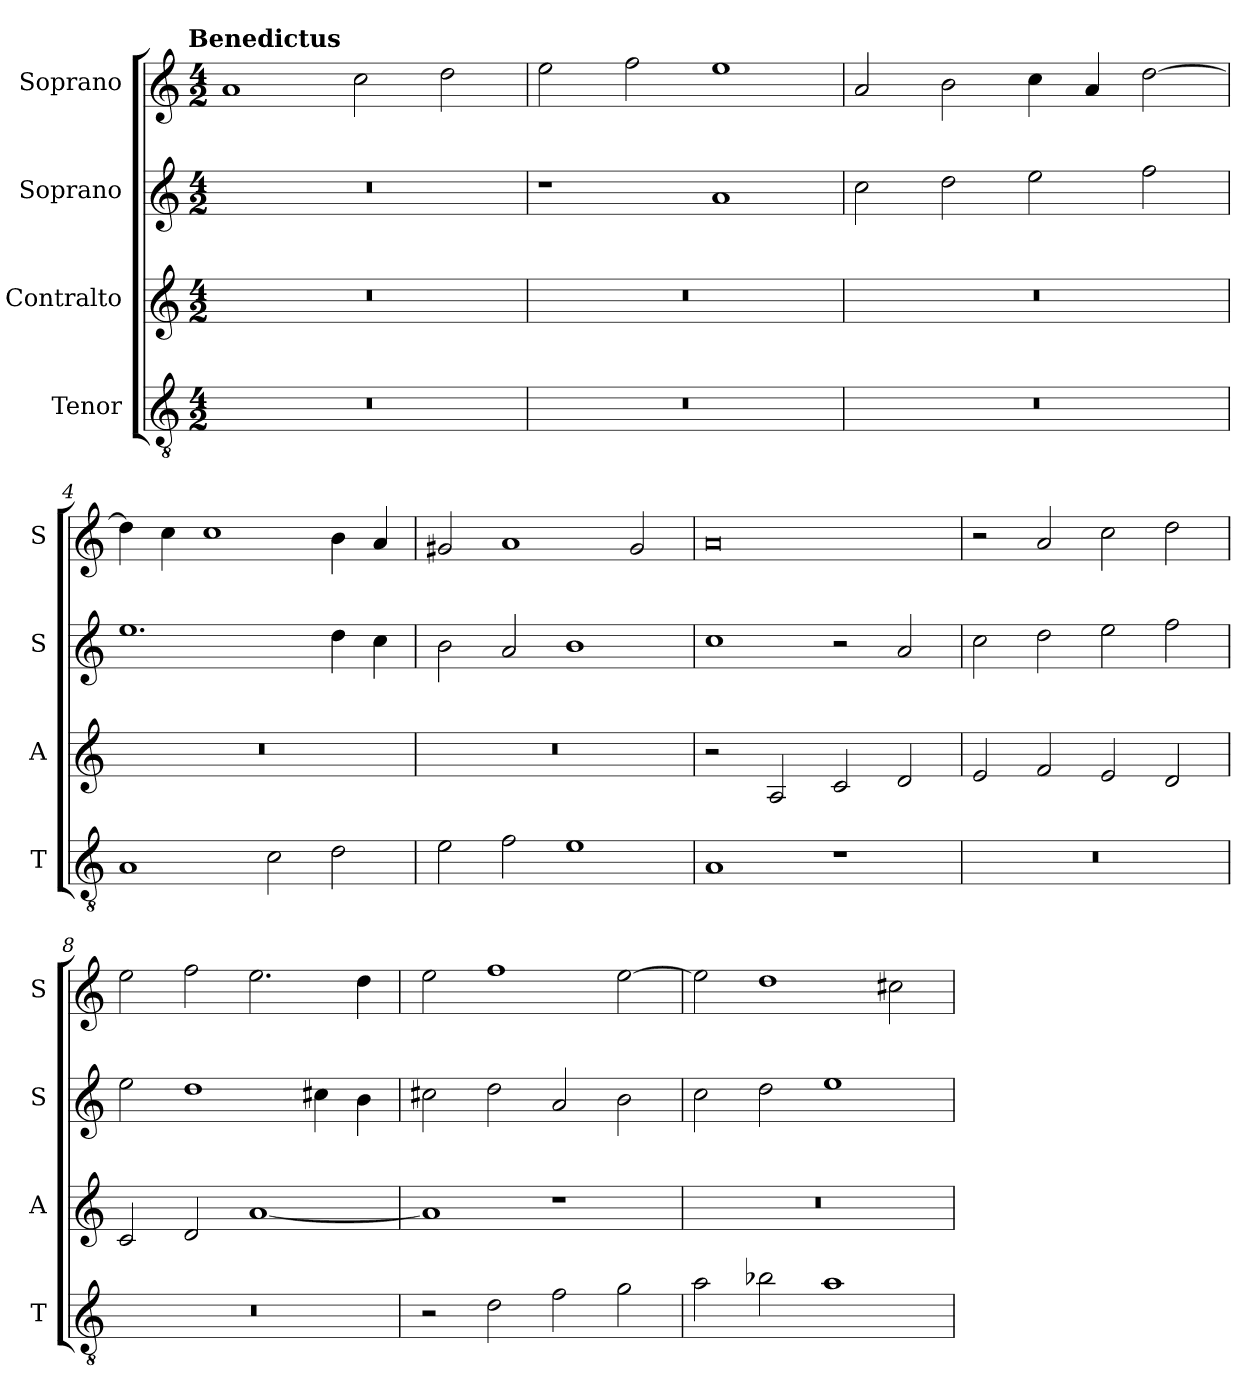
**kern	**kern	**kern	**kern
*part4	*part3	*part2	*part1
*staff4	*staff3	*staff2	*staff1
*I"Tenor	*I"Contralto	*I"Soprano	*I"Soprano
*I'T	*I'A	*I'S	*I'S
*clefGv2	*clefG2	*clefG2	*clefG2
*k[]	*k[]	*k[]	*k[]
*A:aeo	*A:aeo	*A:aeo	*A:aeo
!!LO:TX:omd:t=Benedictus
*M4/2	*M4/2	*M4/2	*M4/2
=1	=1	=1	=1
0r	0r	0r	1a
.	.	.	2cc
.	.	.	2dd
=2	=2	=2	=2
0r	0r	1r	2ee
.	.	.	2ff
.	.	1a	1ee
=3	=3	=3	=3
0r	0r	2cc	2a
.	.	2dd	2b
.	.	2ee	4cc
.	.	.	4a
.	.	2ff	[2dd
=4	=4	=4	=4
1A	0r	1.ee	4dd]
.	.	.	4cc
.	.	.	1cc
2c	.	.	.
2d	.	4dd	4b
.	.	4cc	4a
=5	=5	=5	=5
2e	0r	2b	2g#X
2f	.	2a	1a
1e	.	1b	.
.	.	.	2g#
=6	=6	=6	=6
1A	2r	1cc	0a
.	2A	.	.
1r	2c	2r	.
.	2d	2a	.
=7	=7	=7	=7
0r	2e	2cc	2r
.	2f	2dd	2a
.	2e	2ee	2cc
.	2d	2ff	2dd
=8	=8	=8	=8
0r	2c	2ee	2ee
.	2d	1dd	2ff
.	[1a	.	2.ee
.	.	4cc#X	.
.	.	4b	4dd
=9	=9	=9	=9
2r	1a]	2cc#X	2ee
2d	.	2dd	1ff
2f	1r	2a	.
2g	.	2b	[2ee
=10	=10	=10	=10
2a	0r	2cc	2ee]
2b-X	.	2dd	1dd
1a	.	1ee	.
.	.	.	2cc#X
=	=	=	=
*-	*-	*-	*-
